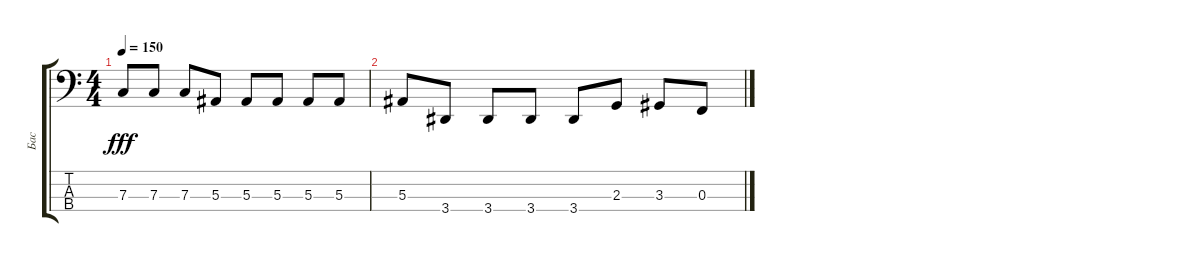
\track ("Бас" "Бас") {instrument electricbassfinger}
\staff {score tabs}
\tuning (Eb2 Bb1 F1 C1) {hide}
\ts (4 4)
\tempo 150
\clef f4
\ks c
7.3.8{dy fff} 7.3.8 7.3.8 5.3.8 5.3.8 5.3.8 5.3.8 5.3.8 |
5.3.8 3.4.8 3.4.8 3.4.8 3.4.8 2.3.8 3.3.8 0.3.8
